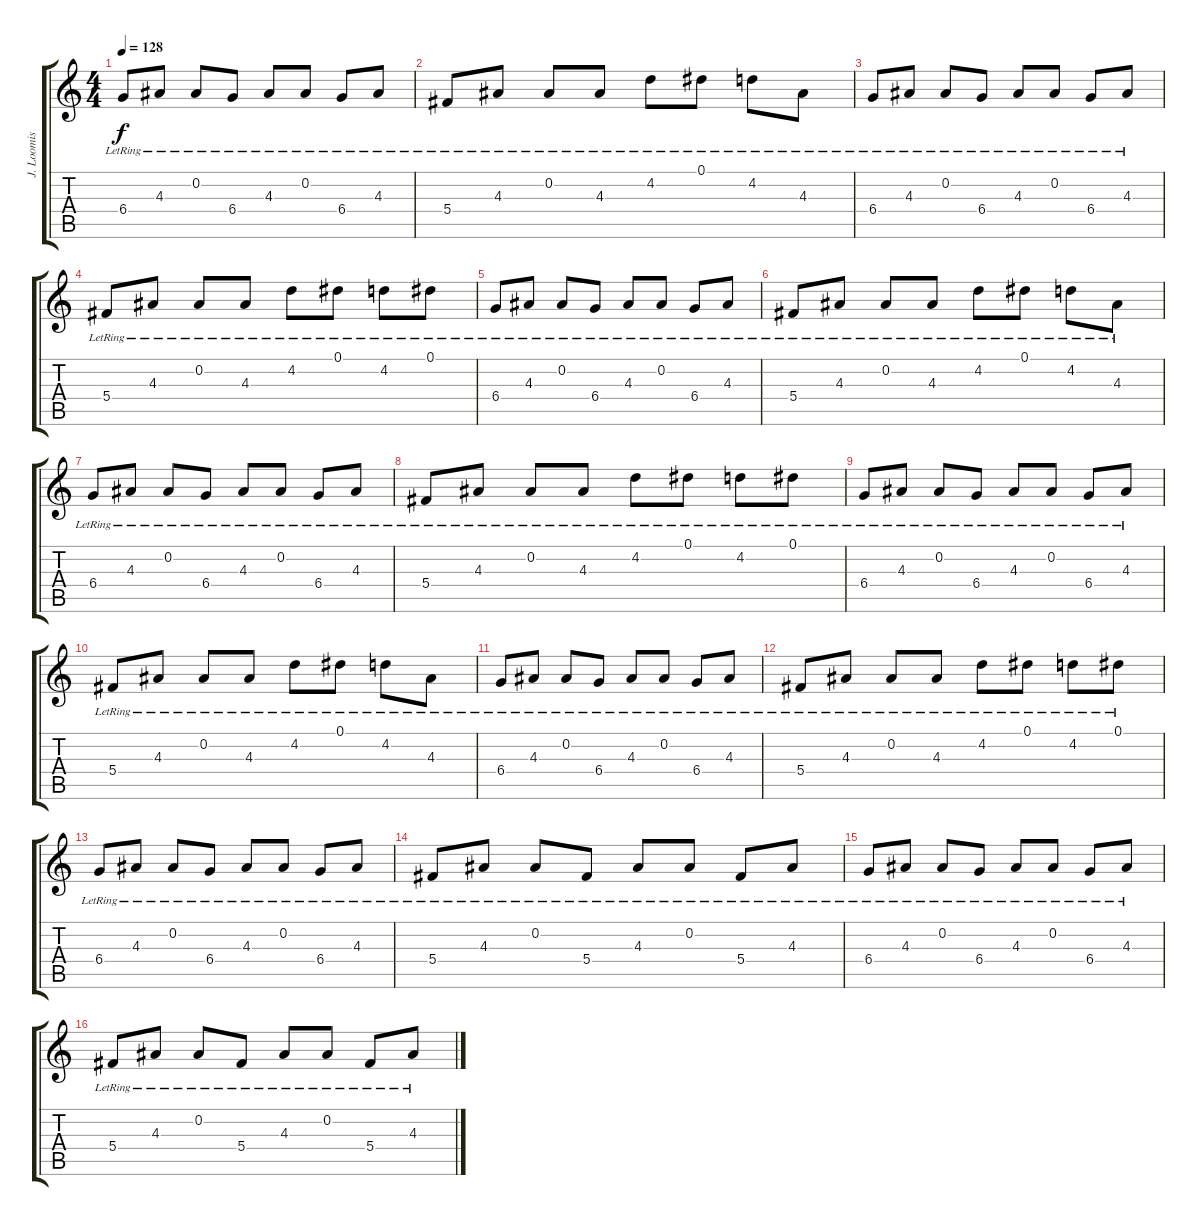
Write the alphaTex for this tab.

\track ("J. Loomis (clean)" "J. Loomis ") {instrument electricguitarclean}
\staff {score tabs}
\tuning (Eb4 Bb3 Gb3 Db3 Ab2 Eb2) {hide}
\ts (4 4)
\tempo 128
\clef g2
\ks c
6.4{lr}.8{dy f} 4.3{lr}.8 0.2{lr}.8 6.4{lr}.8 4.3{lr}.8 0.2{lr}.8 6.4{lr}.8 4.3{lr}.8 |
5.4{lr}.8 4.3{lr}.8 0.2{lr}.8 4.3{lr}.8 4.2{lr}.8 0.1{lr}.8 4.2{lr}.8 4.3{lr}.8 |
6.4{lr}.8 4.3{lr}.8 0.2{lr}.8 6.4{lr}.8 4.3{lr}.8 0.2{lr}.8 6.4{lr}.8 4.3{lr}.8 |
5.4{lr}.8 4.3{lr}.8 0.2{lr}.8 4.3{lr}.8 4.2{lr}.8 0.1{lr}.8 4.2{lr}.8 0.1{lr}.8 |
6.4{lr}.8 4.3{lr}.8 0.2{lr}.8 6.4{lr}.8 4.3{lr}.8 0.2{lr}.8 6.4{lr}.8 4.3{lr}.8 |
5.4{lr}.8 4.3{lr}.8 0.2{lr}.8 4.3{lr}.8 4.2{lr}.8 0.1{lr}.8 4.2{lr}.8 4.3{lr}.8 |
6.4{lr}.8 4.3{lr}.8 0.2{lr}.8 6.4{lr}.8 4.3{lr}.8 0.2{lr}.8 6.4{lr}.8 4.3{lr}.8 |
5.4{lr}.8 4.3{lr}.8 0.2{lr}.8 4.3{lr}.8 4.2{lr}.8 0.1{lr}.8 4.2{lr}.8 0.1{lr}.8 |
6.4{lr}.8 4.3{lr}.8 0.2{lr}.8 6.4{lr}.8 4.3{lr}.8 0.2{lr}.8 6.4{lr}.8 4.3{lr}.8 |
5.4{lr}.8 4.3{lr}.8 0.2{lr}.8 4.3{lr}.8 4.2{lr}.8 0.1{lr}.8 4.2{lr}.8 4.3{lr}.8 |
6.4{lr}.8 4.3{lr}.8 0.2{lr}.8 6.4{lr}.8 4.3{lr}.8 0.2{lr}.8 6.4{lr}.8 4.3{lr}.8 |
5.4{lr}.8 4.3{lr}.8 0.2{lr}.8 4.3{lr}.8 4.2{lr}.8 0.1{lr}.8 4.2{lr}.8 0.1{lr}.8 |
\section ("" "")
6.4{lr}.8 4.3{lr}.8 0.2{lr}.8 6.4{lr}.8 4.3{lr}.8 0.2{lr}.8 6.4{lr}.8 4.3{lr}.8 |
5.4{lr}.8 4.3{lr}.8 0.2{lr}.8 5.4{lr}.8 4.3{lr}.8 0.2{lr}.8 5.4{lr}.8 4.3{lr}.8 |
6.4{lr}.8 4.3{lr}.8 0.2{lr}.8 6.4{lr}.8 4.3{lr}.8 0.2{lr}.8 6.4{lr}.8 4.3{lr}.8 |
5.4{lr}.8 4.3{lr}.8 0.2{lr}.8 5.4{lr}.8 4.3{lr}.8 0.2{lr}.8 5.4{lr}.8 4.3{lr}.8
